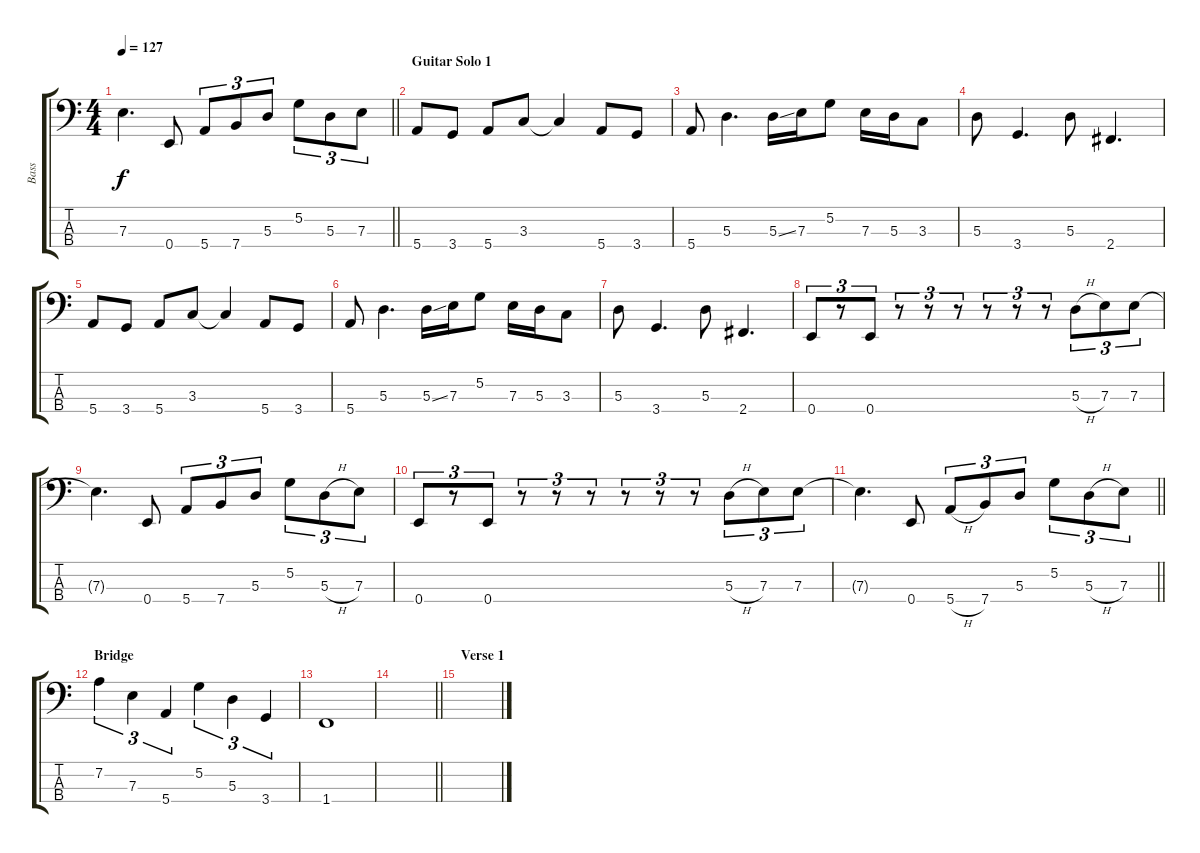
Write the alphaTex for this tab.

\track ("Bass" "Bass") {instrument electricbasspick}
\staff {score tabs}
\tuning (G2 D2 A1 E1) {hide}
\ts (4 4)
\tempo 127
\clef f4
\barLineRight lightlight
\ks c
7.3{t}.4{d dy f} 0.4.8 5.4.8{tu (3 2)} 7.4.8{tu (3 2)} 5.3.8{tu (3 2)} 5.2.8{tu (3 2)} 5.3.8{tu (3 2)} 7.3.8{tu (3 2)} |
\section ("" "Guitar Solo 1")
5.4.8 3.4.8 5.4.8 3.3.8 3.3{t}.4 5.4.8 3.4.8 |
5.4.8 5.3.4{d} 5.3{ss}.16 7.3.16 5.2.8 7.3.16 5.3.16 3.3.8 |
5.3.8 3.4.4{d} 5.3.8 2.4.4{d} |
5.4.8 3.4.8 5.4.8 3.3.8 3.3{t}.4 5.4.8 3.4.8 |
5.4.8 5.3.4{d} 5.3{ss}.16 7.3.16 5.2.8 7.3.16 5.3.16 3.3.8 |
5.3.8 3.4.4{d} 5.3.8 2.4.4{d} |
0.4.8{tu (3 2)} r.8{tu (3 2)} 0.4.8{tu (3 2)} r.8{tu (3 2)} r.8{tu (3 2)} r.8{tu (3 2)} r.8{tu (3 2)} r.8{tu (3 2)} r.8{tu (3 2)} 5.3{h}.8{tu (3 2)} 7.3.8{tu (3 2)} 7.3.8{tu (3 2)} |
7.3{t}.4{d} 0.4.8 5.4.8{tu (3 2)} 7.4.8{tu (3 2)} 5.3.8{tu (3 2)} 5.2.8{tu (3 2)} 5.3{h}.8{tu (3 2)} 7.3.8{tu (3 2)} |
0.4.8{tu (3 2)} r.8{tu (3 2)} 0.4.8{tu (3 2)} r.8{tu (3 2)} r.8{tu (3 2)} r.8{tu (3 2)} r.8{tu (3 2)} r.8{tu (3 2)} r.8{tu (3 2)} 5.3{h}.8{tu (3 2)} 7.3.8{tu (3 2)} 7.3.8{tu (3 2)} |
\barLineRight lightlight
7.3{t}.4{d} 0.4.8 5.4{h}.8{tu (3 2)} 7.4.8{tu (3 2)} 5.3.8{tu (3 2)} 5.2.8{tu (3 2)} 5.3{h}.8{tu (3 2)} 7.3.8{tu (3 2)} |
\section ("" "Bridge")
7.2.4{tu (3 2)} 7.3.4{tu (3 2)} 5.4.4{tu (3 2)} 5.2.4{tu (3 2)} 5.3.4{tu (3 2)} 3.4.4{tu (3 2)} |
1.4.1 |
\barLineRight lightlight
|
\section ("" "Verse 1")
